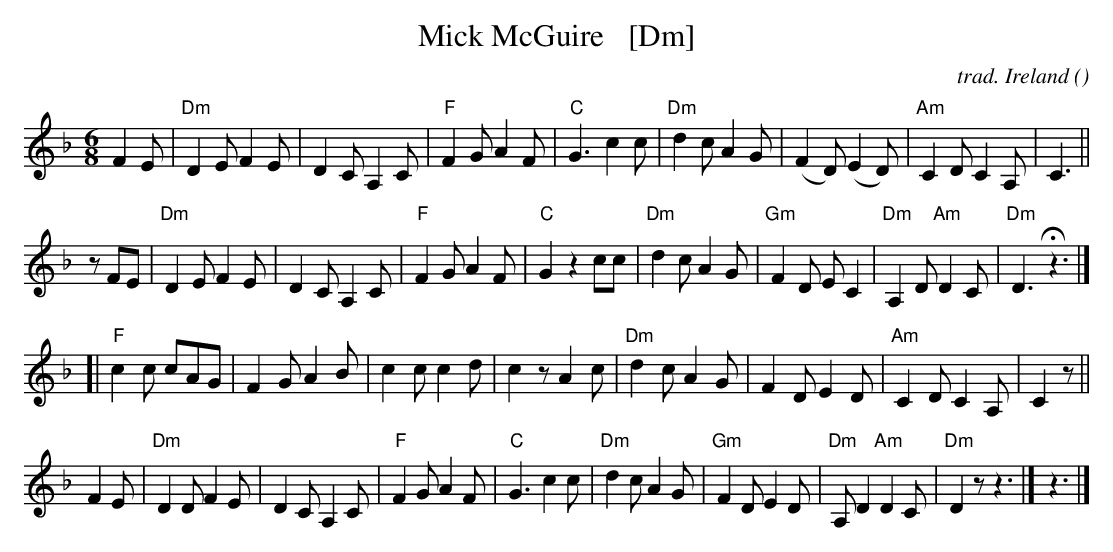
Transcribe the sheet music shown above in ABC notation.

X:1
T: Mick McGuire   [Dm]
C: trad. Ireland
O:
M: 6/8
L: 1/8
K: Dm
F2E \
| "Dm"D2E F2E | D2C A,2C | "F"F2G A2F | "C"G3 c2c \
| "Dm"d2c A2G | (F2D) (E2D) | "Am"C2D C2A, | C3 ||
zFE \
| "Dm"D2E F2E | D2C A,2C | "F"F2G A2F | "C"G2 z2 cc \
| "Dm"d2c A2G | "Gm"F2D EC2 | "Dm"A,2D "Am"D2C | "Dm"D3 Hz3 |]
[| "F"c2c cAG | F2G A2B | c2c c2d | c2z A2c \
| "Dm"d2c A2G | F2D E2D | "Am"C2D C2A, | C2z ||
F2E \
| "Dm"D2D F2E | D2C A,2C | "F"F2G A2F | "C"G3 c2c \
| "Dm"d2c A2G | "Gm"F2D E2D | "Dm"A,D2 "Am"D2C | "Dm"D2z z3 |] z3 |]
